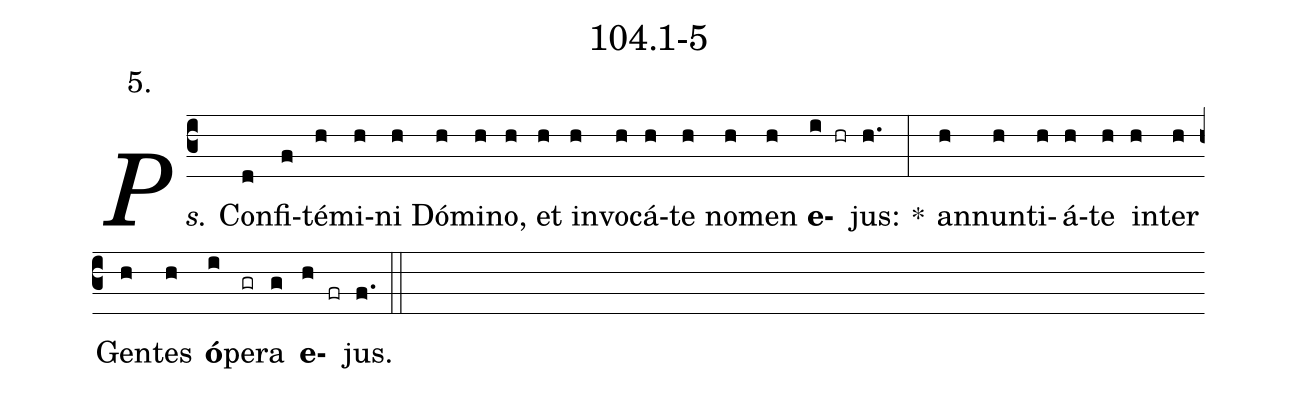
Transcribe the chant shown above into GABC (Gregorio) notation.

name: 104.1-5;
annotation: 5.;
%%
(c3)<i>Ps.</i> Con(d)fi(f)té(h)mi(h)ni(h) Dó(h)mi(h)no,(h) et(h) in(h)vo(h)cá(h)te(h) no(h)men(h) <b>e</b>(i hr)jus:(h.) *(:) an(h)nun(h)ti(h)á(h)te(h) in(h)ter(h) Gen(h)tes(h) <b>ó</b>(i)pe(gr)ra(g) <b>e</b>(h fr)jus.(f.) (::)


%E(h) u(h) o(i) u(g) a(h) e.(f.) (::)
